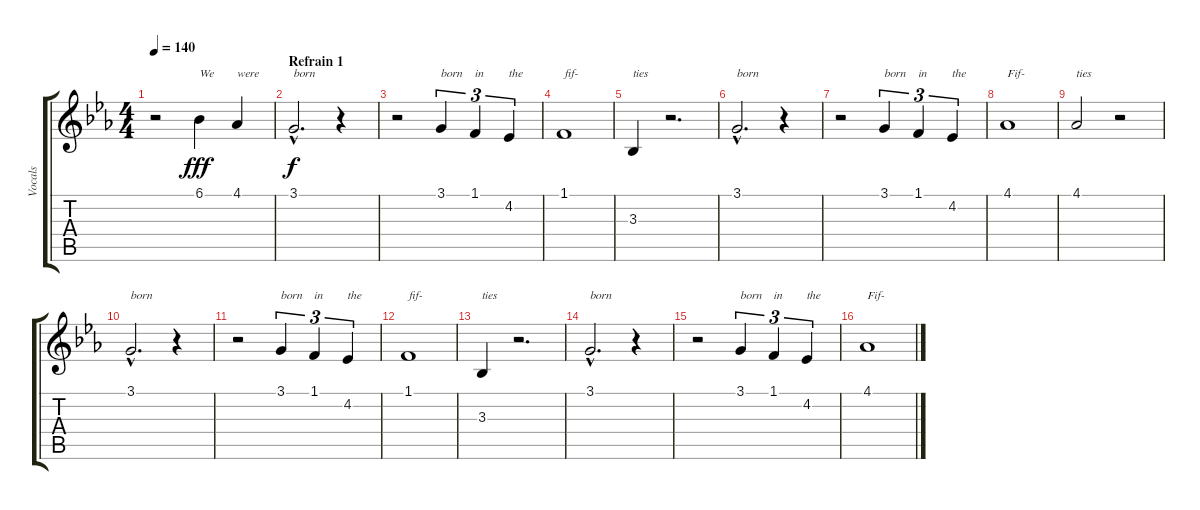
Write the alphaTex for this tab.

\track ("Vocals" "Vocals") {instrument clarinet}
\staff {score tabs}
\tuning (E4 B3 G3 D3 A2 E2) {hide}
\ts (4 4)
\tempo 140
\clef g2
\ks eb
r.2{dy f} 6.1.4{txt "We" dy fff} 4.1.4{txt "were"} |
\section ("" "Refrain 1")
3.1{hac}.2{d txt "born" dy f} r.4 |
r.2 3.1.4{tu (3 2) txt "born"} 1.1.4{tu (3 2) txt "in"} 4.2.4{tu (3 2) txt "the"} |
1.1.1{txt "fif-"} |
3.3.4{txt "ties"} r.2{d} |
3.1{hac}.2{d txt "born"} r.4 |
r.2 3.1.4{tu (3 2) txt "born"} 1.1.4{tu (3 2) txt "in"} 4.2.4{tu (3 2) txt "the"} |
4.1.1{txt "Fif-"} |
4.1.2{txt "ties"} r.2 |
3.1{hac}.2{d txt "born"} r.4 |
r.2 3.1.4{tu (3 2) txt "born"} 1.1.4{tu (3 2) txt "in"} 4.2.4{tu (3 2) txt "the"} |
1.1.1{txt "fif-"} |
3.3.4{txt "ties"} r.2{d} |
3.1{hac}.2{d txt "born"} r.4 |
r.2 3.1.4{tu (3 2) txt "born"} 1.1.4{tu (3 2) txt "in"} 4.2.4{tu (3 2) txt "the"} |
4.1.1{txt "Fif-"}
